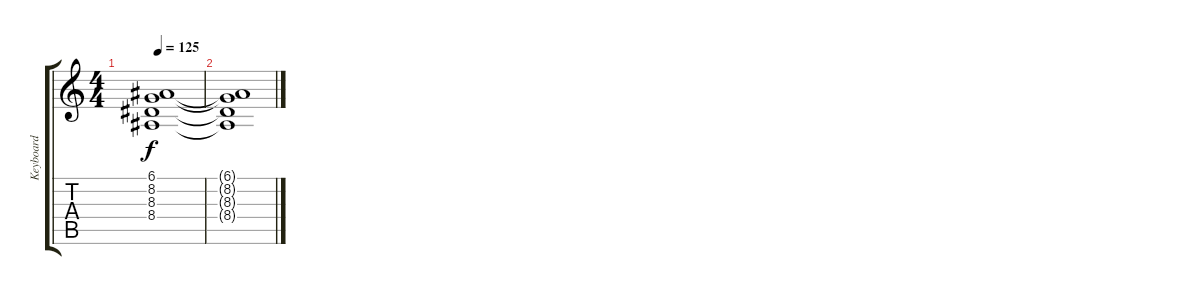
\track ("Keyboard" "Keyboard") {instrument stringensemble1}
\staff {score tabs}
\tuning (E4 B3 G3 D3 A2 E2) {hide}
\ts (4 4)
\tempo 125
\clef g2
\ks c
(6.1{t} 8.2{t} 8.3{t} 8.4{t}).1{dy f} |
(6.1{t} 8.2{t} 8.3{t} 8.4{t}).1
